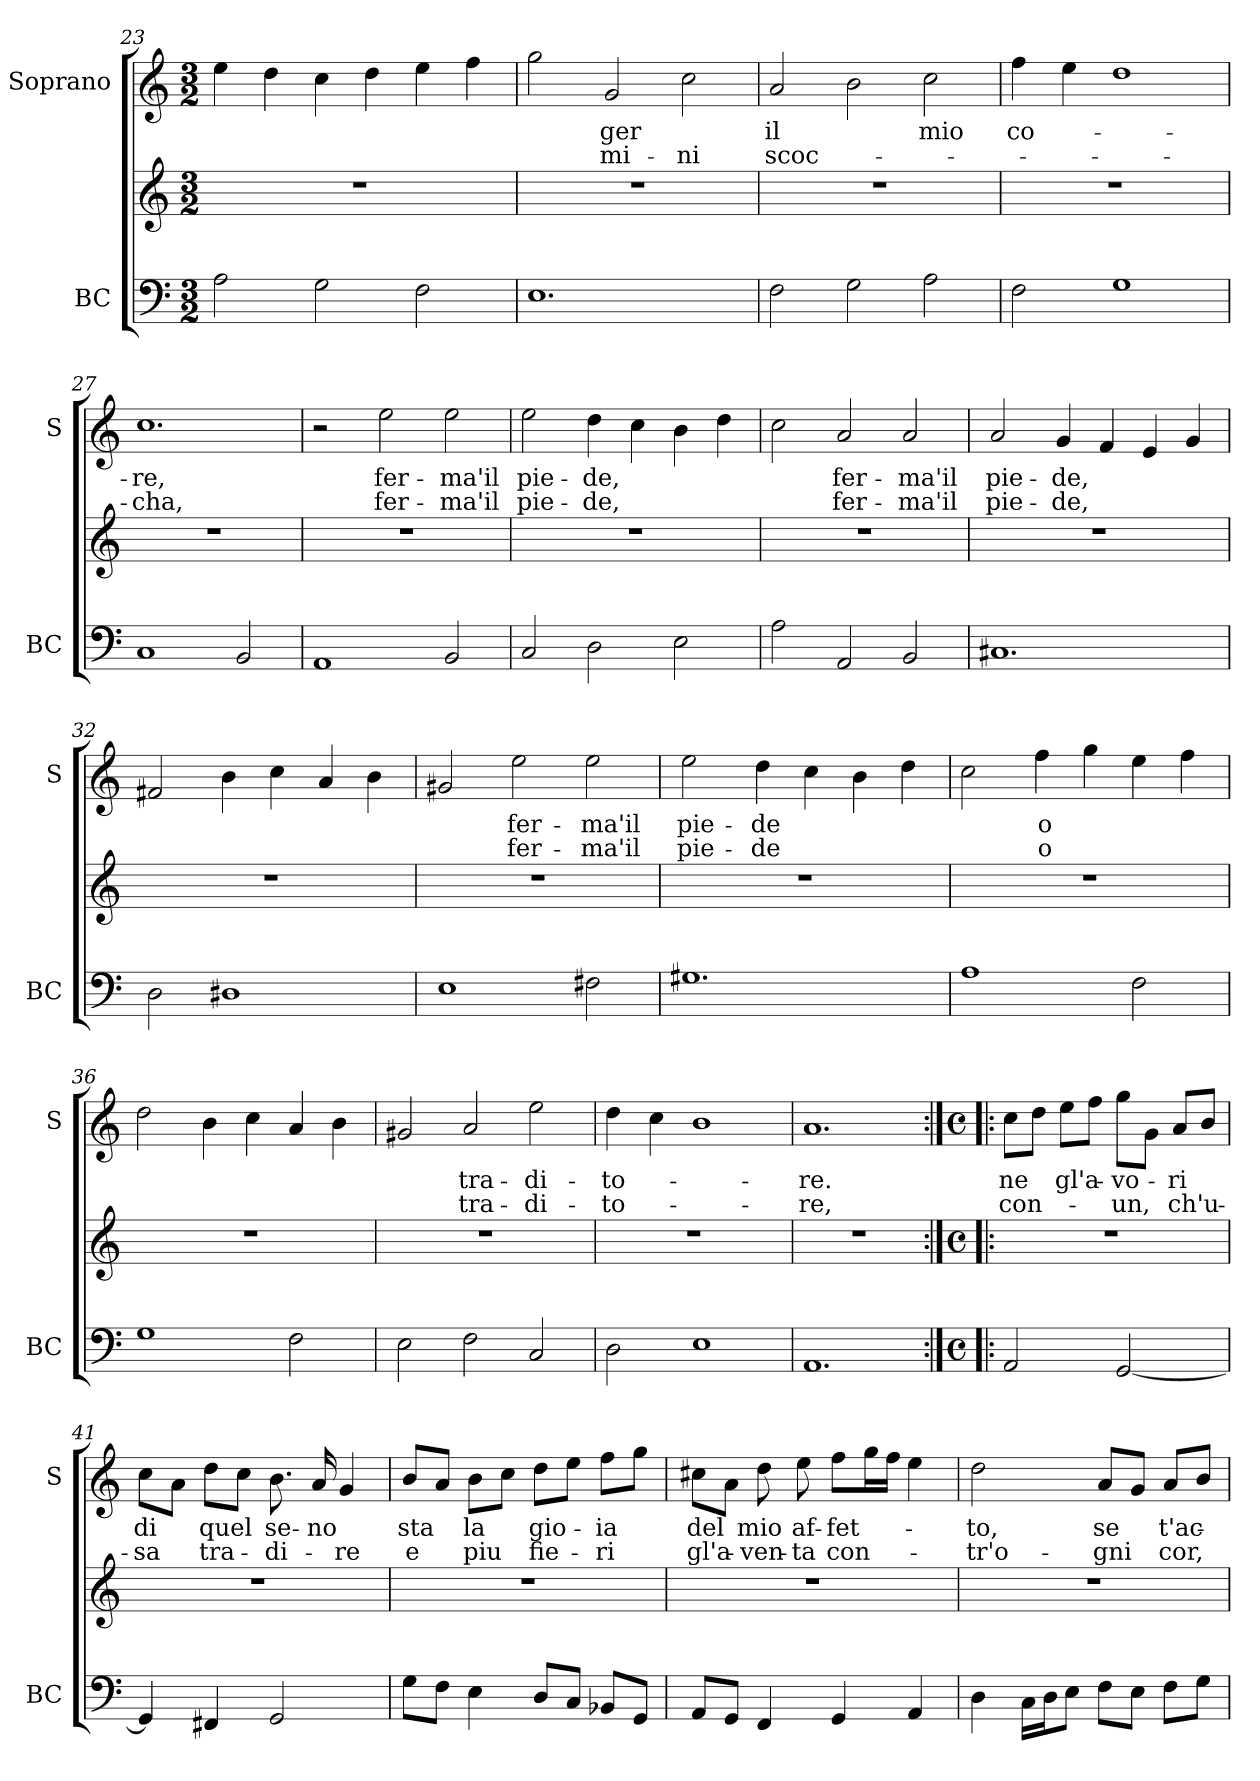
**kern	**kern	**kern	**text	**text
*part2	*part2	*part1	*part1	*part1
*staff3	*staff2	*staff1	*staff1	*staff1
*I"BC	*	*I"Soprano	*	*
*I'BC	*	*I'S	*	*
*clefF4	*clefG2	*clefG2	*	*
*k[]	*k[]	*k[]	*	*
*C:	*C:	*C:	*	*
*M3/2	*M3/2	*M3/2	*	*
=23	=23	=23	=23	=23
2A\	1.r	4ee\	.	.
.	.	4dd\	.	.
2G\	.	4cc\	.	.
.	.	4dd\	.	.
2F\	.	4ee\	.	.
.	.	4ff\	.	.
=24	=24	=24	=24	=24
1.E	1.r	2gg\	.	.
!	!	!	!LO:LY:b	!LO:LY:b
.	.	2g/	-ger	-mi-
!	!	!	!	!LO:LY:b
.	.	2cc\	.	-ni
!!LO:LB:g=z
=25	=25	=25	=25	=25
!	!	!	!LO:LY:b	!LO:LY:b
2F\	1.r	2a/	il	scoc-
2G\	.	2b\	.	.
!	!	!	!LO:LY:b	!
2A\	.	2cc\	mio	.
=26	=26	=26	=26	=26
!	!	!	!LO:LY:b	!
2F\	1.r	4ff\	co-	.
.	.	4ee\	.	.
1G	.	1dd	.	.
=27	=27	=27	=27	=27
!	!	!	!LO:LY:b	!LO:LY:b
1C	1.r	1.cc	-re,	-cha,
2BB/	.	.	.	.
=28	=28	=28	=28	=28
1AA	1.r	2r	.	.
!	!	!	!LO:LY:b	!LO:LY:b
.	.	2ee\	fer-	fer-
!	!	!	!LO:LY:b	!LO:LY:b
2BB/	.	2ee\	-ma'il	-ma'il
=29	=29	=29	=29	=29
!	!	!	!LO:LY:b	!LO:LY:b
2C/	1.r	2ee\	pie-	pie-
!	!	!	!LO:LY:b	!LO:LY:b
2D\	.	4dd\	-de,	-de,
.	.	4cc\	.	.
2E\	.	4b\	.	.
.	.	4dd\	.	.
!!LO:LB:g=z
=30	=30	=30	=30	=30
2A\	1.r	2cc\	.	.
!	!	!	!LO:LY:b	!LO:LY:b
2AA/	.	2a/	fer-	fer-
!	!	!	!LO:LY:b	!LO:LY:b
2BB/	.	2a/	-ma'il	-ma'il
=31	=31	=31	=31	=31
!	!	!	!LO:LY:b	!LO:LY:b
1.C#X	1.r	2a/	pie-	pie-
!	!	!	!LO:LY:b	!LO:LY:b
.	.	4g/	-de,	-de,
.	.	4f/	.	.
.	.	4e/	.	.
.	.	4g/	.	.
=32	=32	=32	=32	=32
2D\	1.r	2f#X/	.	.
1D#X	.	4b\	.	.
.	.	4cc\	.	.
.	.	4a/	.	.
.	.	4b\	.	.
=33	=33	=33	=33	=33
1E	1.r	2g#X/	.	.
!	!	!	!LO:LY:b	!LO:LY:b
.	.	2ee\	fer-	fer-
!	!	!	!LO:LY:b	!LO:LY:b
2F#X\	.	2ee\	-ma'il	-ma'il
=34	=34	=34	=34	=34
!	!	!	!LO:LY:b	!LO:LY:b
1.G#X	1.r	2ee\	pie-	pie-
!	!	!	!LO:LY:b	!LO:LY:b
.	.	4dd\	-de	-de
.	.	4cc\	.	.
.	.	4b\	.	.
.	.	4dd\	.	.
!!LO:PB:g=z
=35	=35	=35	=35	=35
1A	1.r	2cc\	.	.
!	!	!	!LO:LY:b	!LO:LY:b
.	.	4ff\	o	o
.	.	4gg\	.	.
2F\	.	4ee\	.	.
.	.	4ff\	.	.
=36	=36	=36	=36	=36
1G	1.r	2dd\	.	.
.	.	4b\	.	.
.	.	4cc\	.	.
2F\	.	4a/	.	.
.	.	4b\	.	.
=37	=37	=37	=37	=37
2E\	1.r	2g#X/	.	.
!	!	!	!LO:LY:b	!LO:LY:b
2F\	.	2a/	tra-	tra-
!	!	!	!LO:LY:b	!LO:LY:b
2C/	.	2ee\	-di-	-di-
=38	=38	=38	=38	=38
!	!	!	!LO:LY:b	!LO:LY:b
2D\	1.r	4dd\	-to-	-to-
.	.	4cc\	.	.
1E	.	1b	.	.
=39	=39	=39	=39	=39
!	!	!	!LO:LY:b	!LO:LY:b
1.AA	1.r	1.a	-re.	-re,
!!LO:LB:g=z
=40:|!|:	=40:|!|:	=40:|!|:	=40:|!|:	=40:|!|:
*M4/4	*M4/4	*M4/4	*	*
*met(c)	*met(c)	*met(c)	*	*
!	!	!	!LO:LY:b	!LO:LY:b
2AA/	1r	8cc\L	ne	con-
.	.	8dd\J	.	.
!	!	!	!LO:LY:b	!
.	.	8ee\L	gl'a-	.
.	.	8ff\J	.	.
!	!	!	!LO:LY:b	!LO:LY:b
[2GG/	.	8gg\L	-vo-	-un,
.	.	8g\J	.	.
!	!	!	!LO:LY:b	!LO:LY:b
.	.	8a/L	-ri	ch'u-
.	.	8b/J	.	.
=41	=41	=41	=41	=41
!	!	!	!LO:LY:b	!LO:LY:b
4GG/]	1r	8cc\L	di	-sa
.	.	8a\J	.	.
!	!	!	!LO:LY:b	!LO:LY:b
4FF#X/	.	8dd\L	quel	tra-
.	.	8cc\J	.	.
!	!	!	!LO:LY:b	!LO:LY:b
2GG/	.	8.b\	se-	-di-
!	!	!	!LO:LY:b	!
.	.	16a/	-no	.
!	!	!	!	!LO:LY:b
.	.	4g/	.	-re
=42	=42	=42	=42	=42
!	!	!	!LO:LY:b	!LO:LY:b
8G\L	1r	8b/L	sta	e
8F\J	.	8a/J	.	.
!	!	!	!LO:LY:b	!LO:LY:b
4E\	.	8b\L	la	piu
.	.	8cc\J	.	.
!	!	!	!LO:LY:b	!LO:LY:b
8D/L	.	8dd\L	gio-	fie-
8C/J	.	8ee\J	.	.
!	!	!	!LO:LY:b	!LO:LY:b
8BB-X/L	.	8ff\L	-ia	-ri
8GG/J	.	8gg\J	.	.
=43	=43	=43	=43	=43
!	!	!	!LO:LY:b	!LO:LY:b
8AA/L	1r	8cc#X\L	del	gl'a-
8GG/J	.	8a\J	.	.
!	!	!	!LO:LY:b	!LO:LY:b
4FF/	.	8dd\	mio	-ven-
!	!	!	!LO:LY:b	!LO:LY:b
.	.	8ee\	af-	-ta
!	!	!	!LO:LY:b	!LO:LY:b
4GG/	.	8ff\L	-fet-	con-
.	.	16gg\L	.	.
.	.	16ff\JJ	.	.
4AA/	.	4ee\	.	.
!!LO:LB:g=z
=44	=44	=44	=44	=44
!	!	!	!LO:LY:b	!LO:LY:b
4D\	1r	2dd\	-to,	-tr'o-
16C\LL	.	.	.	.
16D\J	.	.	.	.
8E\J	.	.	.	.
!	!	!	!LO:LY:b	!LO:LY:b
8F\L	.	8a/L	se	-gni
8E\J	.	8g/J	.	.
!	!	!	!LO:LY:b	!LO:LY:b
8F\L	.	8a/L	t'ac-	cor,
8G\J	.	8b/J	.	.
=	=	=	=	=
*-	*-	*-	*-	*-
